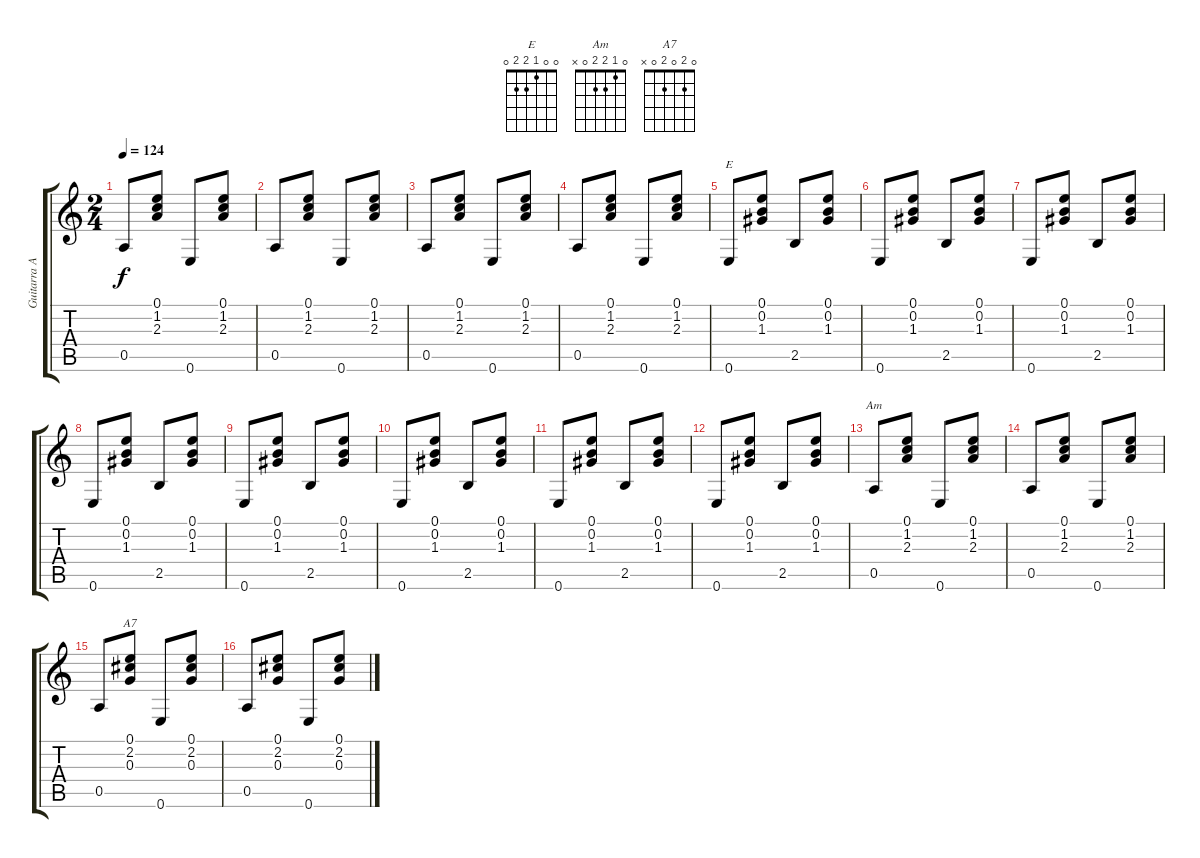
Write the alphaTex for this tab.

\track ("Guitarra Acompañante" "Guitarra A") {instrument acousticguitarnylon}
\staff {score tabs}
\tuning (E4 B3 G3 D3 A2 E2) {hide}
\chord ("E" 0 0 1 2 2 0)
\chord ("Am" 0 1 2 2 0 x)
\chord ("A7" 0 2 0 2 0 x)
\ts (2 4)
\tempo 124
\clef g2
\ks c
0.5.8{dy f} (0.1 1.2 2.3).8 0.6.8 (0.1 1.2 2.3).8 |
0.5.8 (0.1 1.2 2.3).8 0.6.8 (0.1 1.2 2.3).8 |
0.5.8 (0.1 1.2 2.3).8 0.6.8 (0.1 1.2 2.3).8 |
0.5.8 (0.1 1.2 2.3).8 0.6.8 (0.1 1.2 2.3).8 |
0.6.8{ch "E"} (0.1 0.2 1.3).8 2.5.8 (0.1 0.2 1.3).8 |
0.6.8 (0.1 0.2 1.3).8 2.5.8 (0.1 0.2 1.3).8 |
0.6.8 (0.1 0.2 1.3).8 2.5.8 (0.1 0.2 1.3).8 |
0.6.8 (0.1 0.2 1.3).8 2.5.8 (0.1 0.2 1.3).8 |
0.6.8 (0.1 0.2 1.3).8 2.5.8 (0.1 0.2 1.3).8 |
0.6.8 (0.1 0.2 1.3).8 2.5.8 (0.1 0.2 1.3).8 |
0.6.8 (0.1 0.2 1.3).8 2.5.8 (0.1 0.2 1.3).8 |
0.6.8 (0.1 0.2 1.3).8 2.5.8 (0.1 0.2 1.3).8 |
0.5.8{ch "Am"} (0.1 1.2 2.3).8 0.6.8 (0.1 1.2 2.3).8 |
0.5.8 (0.1 1.2 2.3).8 0.6.8 (0.1 1.2 2.3).8 |
0.5.8 (0.1 2.2 0.3).8{ch "A7"} 0.6.8 (0.1 2.2 0.3).8 |
0.5.8 (0.1 2.2 0.3).8 0.6.8 (0.1 2.2 0.3).8
